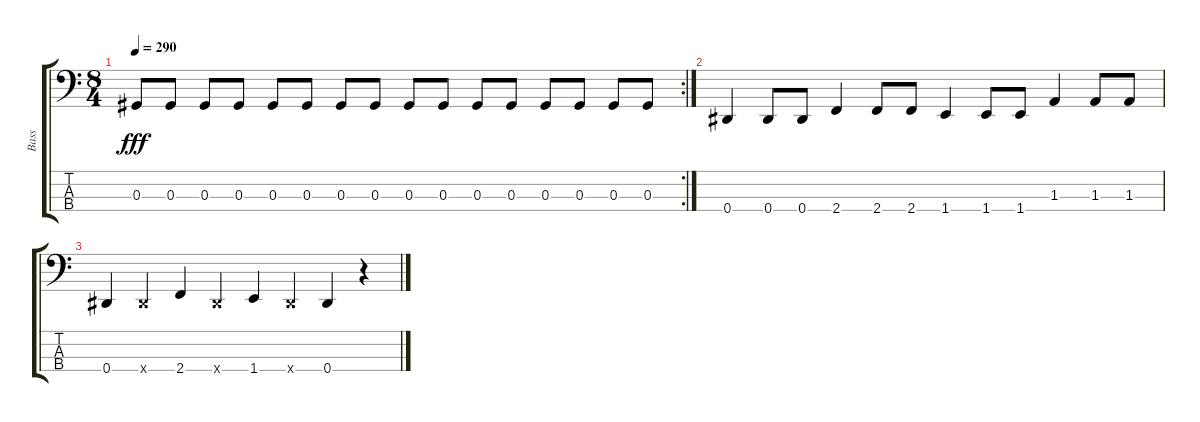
\track ("Bass" "Bass") {instrument electricbassfinger}
\staff {score tabs}
\tuning (Gb2 Db2 Ab1 Eb1) {hide}
\rc 2
\ts (8 4)
\tempo 290
\clef f4
\ks c
0.3.8{dy fff} 0.3.8 0.3.8 0.3.8 0.3.8 0.3.8 0.3.8 0.3.8 0.3.8 0.3.8 0.3.8 0.3.8 0.3.8 0.3.8 0.3.8 0.3.8 |
0.4.4 0.4.8 0.4.8 2.4.4 2.4.8 2.4.8 1.4.4 1.4.8 1.4.8 1.3.4 1.3.8 1.3.8 |
0.4.4 0.4{x}.4 2.4.4 0.4{x}.4 1.4.4 0.4{x}.4 0.4.4 r.4
